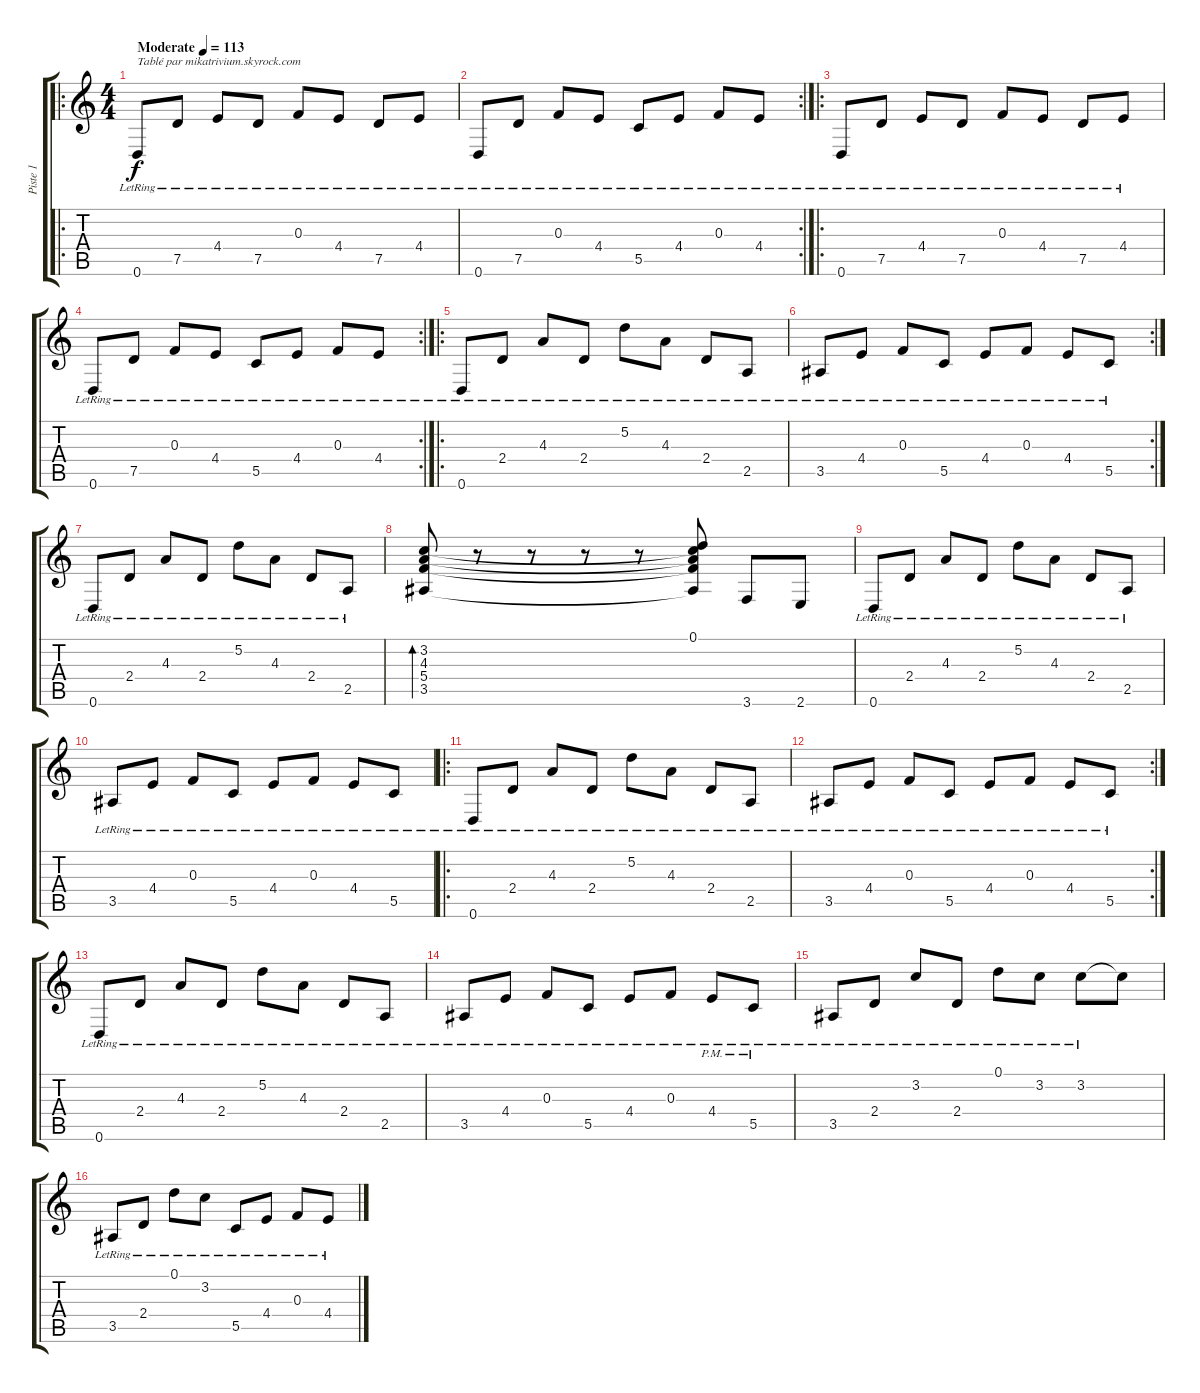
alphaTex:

\track ("Piste 1" "Piste 1") {instrument acousticguitarsteel}
\staff {score tabs}
\tuning (D4 A3 F3 C3 G2 D2) {hide}
\ro
\ts (4 4)
\tempo (113 "Moderate")
\clef g2
\ks c
0.6{lr}.8{txt "Tablé par mikatrivium.skyrock.com" dy f instrument acousticguitarsteel} 7.5{lr}.8 4.4{lr}.8 7.5{lr}.8 0.3{lr}.8 4.4{lr}.8 7.5{lr}.8 4.4{lr}.8 |
\rc 2
0.6{lr}.8 7.5{lr}.8 0.3{lr}.8 4.4{lr}.8 5.5{lr}.8 4.4{lr}.8 0.3{lr}.8 4.4{lr}.8 |
\ro
0.6{lr}.8 7.5{lr}.8 4.4{lr}.8 7.5{lr}.8 0.3{lr}.8 4.4{lr}.8 7.5{lr}.8 4.4{lr}.8 |
\rc 2
0.6{lr}.8 7.5{lr}.8 0.3{lr}.8 4.4{lr}.8 5.5{lr}.8 4.4{lr}.8 0.3{lr}.8 4.4{lr}.8 |
\ro
0.6{lr}.8 2.4{lr}.8 4.3{lr}.8 2.4{lr}.8 5.2{lr}.8 4.3{lr}.8 2.4{lr}.8 2.5{lr}.8 |
\rc 2
3.5{lr}.8 4.4{lr}.8 0.3{lr}.8 5.5{lr}.8 4.4{lr}.8 0.3{lr}.8 4.4{lr}.8 5.5{lr}.8 |
0.6{lr}.8 2.4{lr}.8 4.3{lr}.8 2.4{lr}.8 5.2{lr}.8 4.3{lr}.8 2.4{lr}.8 2.5{lr}.8 |
(3.2 4.3 5.4 3.5).8{bd 240} r.8 r.8 r.8 r.8 (0.1 3.2{t} 4.3{t} 5.4{t} 3.5{t}).8 3.6.8 2.6.8 |
0.6{lr}.8 2.4{lr}.8 4.3{lr}.8 2.4{lr}.8 5.2{lr}.8 4.3{lr}.8 2.4{lr}.8 2.5{lr}.8 |
3.5{lr}.8 4.4{lr}.8 0.3{lr}.8 5.5{lr}.8 4.4{lr}.8 0.3{lr}.8 4.4{lr}.8 5.5{lr}.8 |
\ro
0.6{lr}.8 2.4{lr}.8 4.3{lr}.8 2.4{lr}.8 5.2{lr}.8 4.3{lr}.8 2.4{lr}.8 2.5{lr}.8 |
\rc 2
3.5{lr}.8 4.4{lr}.8 0.3{lr}.8 5.5{lr}.8 4.4{lr}.8 0.3{lr}.8 4.4{lr}.8 5.5{lr}.8 |
0.6{lr}.8 2.4{lr}.8 4.3{lr}.8 2.4{lr}.8 5.2{lr}.8 4.3{lr}.8 2.4{lr}.8 2.5{lr}.8 |
3.5{lr}.8 4.4{lr}.8 0.3{lr}.8 5.5{lr}.8 4.4{lr}.8 0.3{lr}.8 4.4{pm lr}.8 5.5{pm lr}.8 |
3.5{lr}.8 2.4{lr}.8 3.2{lr}.8 2.4{lr}.8 0.1{lr}.8 3.2{lr}.8 3.2{lr}.8 3.2{t}.8 |
3.5{lr}.8 2.4{lr}.8 0.1{lr}.8 3.2{lr}.8 5.5{lr}.8 4.4{lr}.8 0.3{lr}.8 4.4{lr}.8
